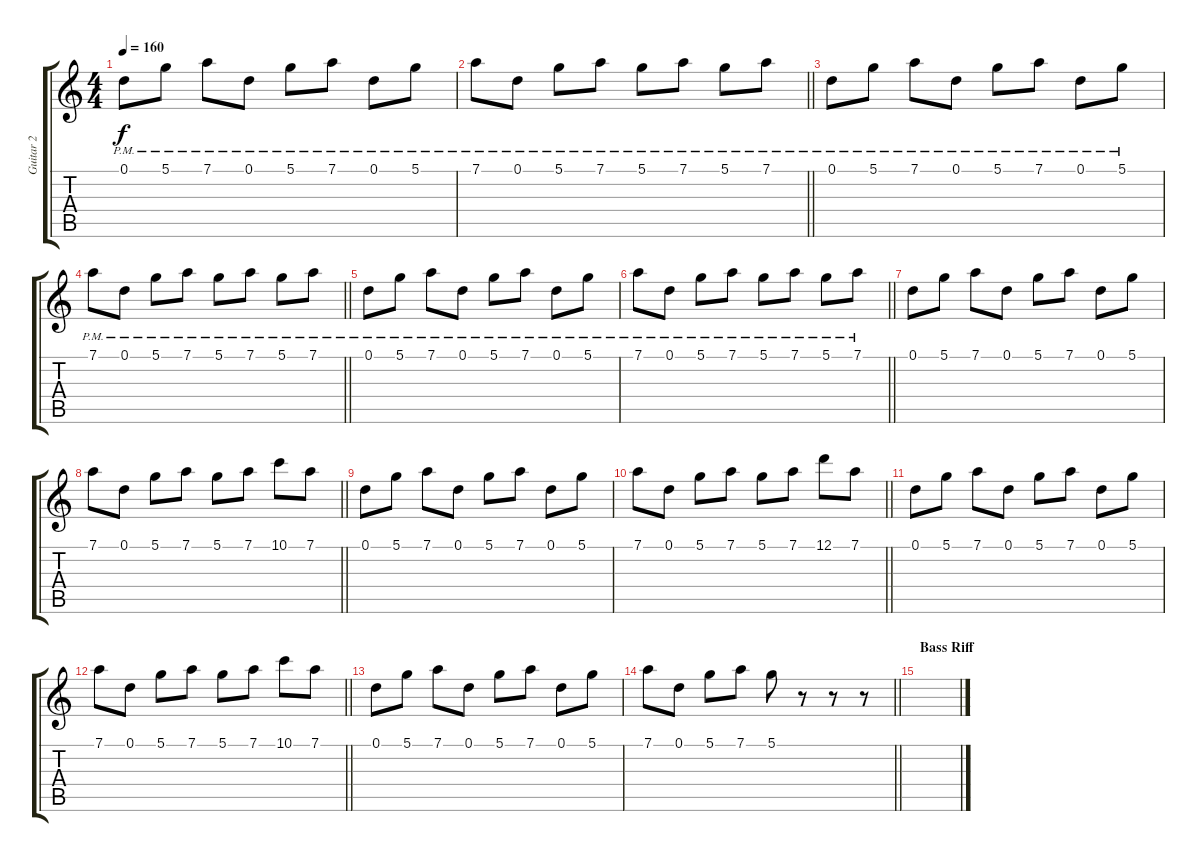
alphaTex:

\track ("Guitar 2" "Guitar 2") {instrument overdrivenguitar}
\staff {score tabs}
\tuning (D4 A3 F3 C3 G2 C2) {hide}
\ts (4 4)
\tempo 160
\clef g2
\ks c
0.1{pm}.8{dy f} 5.1{pm}.8 7.1{pm}.8 0.1{pm}.8 5.1{pm}.8 7.1{pm}.8 0.1{pm}.8 5.1{pm}.8 |
\barLineRight lightlight
7.1{pm}.8 0.1{pm}.8 5.1{pm}.8 7.1{pm}.8 5.1{pm}.8 7.1{pm}.8 5.1{pm}.8 7.1{pm}.8 |
0.1{pm}.8 5.1{pm}.8 7.1{pm}.8 0.1{pm}.8 5.1{pm}.8 7.1{pm}.8 0.1{pm}.8 5.1{pm}.8 |
\barLineRight lightlight
7.1{pm}.8 0.1{pm}.8 5.1{pm}.8 7.1{pm}.8 5.1{pm}.8 7.1{pm}.8 5.1{pm}.8 7.1{pm}.8 |
0.1{pm}.8 5.1{pm}.8 7.1{pm}.8 0.1{pm}.8 5.1{pm}.8 7.1{pm}.8 0.1{pm}.8 5.1{pm}.8 |
\barLineRight lightlight
7.1{pm}.8 0.1{pm}.8 5.1{pm}.8 7.1{pm}.8 5.1{pm}.8 7.1{pm}.8 5.1{pm}.8 7.1{pm}.8 |
0.1.8 5.1.8 7.1.8 0.1.8 5.1.8 7.1.8 0.1.8 5.1.8 |
\barLineRight lightlight
7.1.8 0.1.8 5.1.8 7.1.8 5.1.8 7.1.8 10.1.8 7.1.8 |
0.1.8 5.1.8 7.1.8 0.1.8 5.1.8 7.1.8 0.1.8 5.1.8 |
\barLineRight lightlight
7.1.8 0.1.8 5.1.8 7.1.8 5.1.8 7.1.8 12.1.8 7.1.8 |
0.1.8 5.1.8 7.1.8 0.1.8 5.1.8 7.1.8 0.1.8 5.1.8 |
\barLineRight lightlight
7.1.8 0.1.8 5.1.8 7.1.8 5.1.8 7.1.8 10.1.8 7.1.8 |
0.1.8 5.1.8 7.1.8 0.1.8 5.1.8 7.1.8 0.1.8 5.1.8 |
\barLineRight lightlight
7.1.8 0.1.8 5.1.8 7.1.8 5.1.8 r.8 r.8 r.8 |
\section ("" "Bass Riff")
